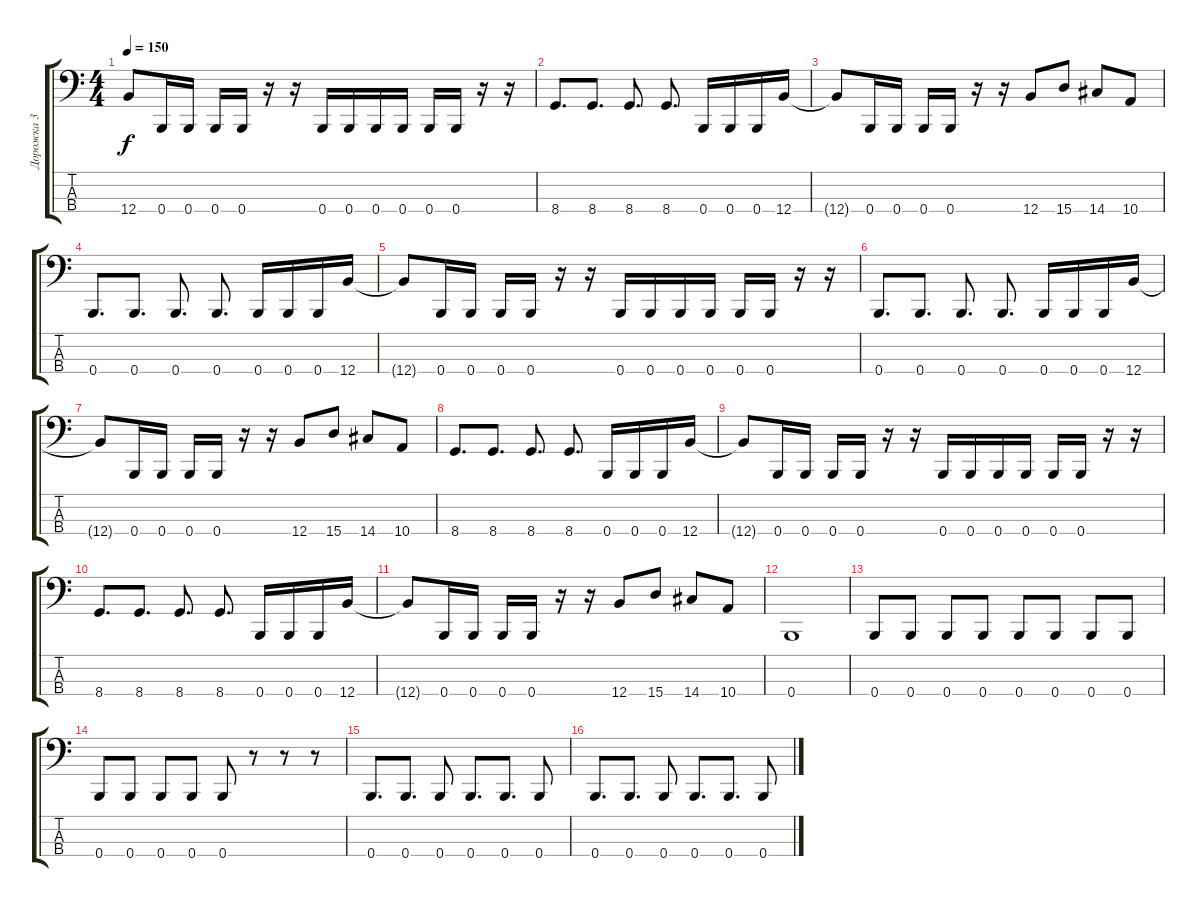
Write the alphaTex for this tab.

\track ("Дорожка 3" "Дорожка 3") {instrument electricbassfinger}
\staff {score tabs}
\tuning (E2 B1 Gb1 B0) {hide}
\ts (4 4)
\tempo 150
\clef f4
\ks c
12.4{t}.8{dy f} 0.4.16 0.4.16 0.4.16 0.4.16 r.16 r.16 0.4.16 0.4.16 0.4.16 0.4.16 0.4.16 0.4.16 r.16 r.16 |
8.4.8{d} 8.4.8{d} 8.4.8{d} 8.4.8{d} 0.4.16 0.4.16 0.4.16 12.4.16 |
12.4{t}.8 0.4.16 0.4.16 0.4.16 0.4.16 r.16 r.16 12.4.8 15.4.8 14.4.8 10.4.8 |
0.4.8{d} 0.4.8{d} 0.4.8{d} 0.4.8{d} 0.4.16 0.4.16 0.4.16 12.4.16 |
12.4{t}.8 0.4.16 0.4.16 0.4.16 0.4.16 r.16 r.16 0.4.16 0.4.16 0.4.16 0.4.16 0.4.16 0.4.16 r.16 r.16 |
0.4.8{d} 0.4.8{d} 0.4.8{d} 0.4.8{d} 0.4.16 0.4.16 0.4.16 12.4.16 |
12.4{t}.8 0.4.16 0.4.16 0.4.16 0.4.16 r.16 r.16 12.4.8 15.4.8 14.4.8 10.4.8 |
8.4.8{d} 8.4.8{d} 8.4.8{d} 8.4.8{d} 0.4.16 0.4.16 0.4.16 12.4.16 |
12.4{t}.8 0.4.16 0.4.16 0.4.16 0.4.16 r.16 r.16 0.4.16 0.4.16 0.4.16 0.4.16 0.4.16 0.4.16 r.16 r.16 |
8.4.8{d} 8.4.8{d} 8.4.8{d} 8.4.8{d} 0.4.16 0.4.16 0.4.16 12.4.16 |
12.4{t}.8 0.4.16 0.4.16 0.4.16 0.4.16 r.16 r.16 12.4.8 15.4.8 14.4.8 10.4.8 |
0.4.1 |
0.4.8 0.4.8 0.4.8 0.4.8 0.4.8 0.4.8 0.4.8 0.4.8 |
0.4.8 0.4.8 0.4.8 0.4.8 0.4.8 r.8 r.8 r.8 |
0.4.8{d} 0.4.8{d} 0.4.8 0.4.8{d} 0.4.8{d} 0.4.8 |
0.4.8{d} 0.4.8{d} 0.4.8 0.4.8{d} 0.4.8{d} 0.4.8
